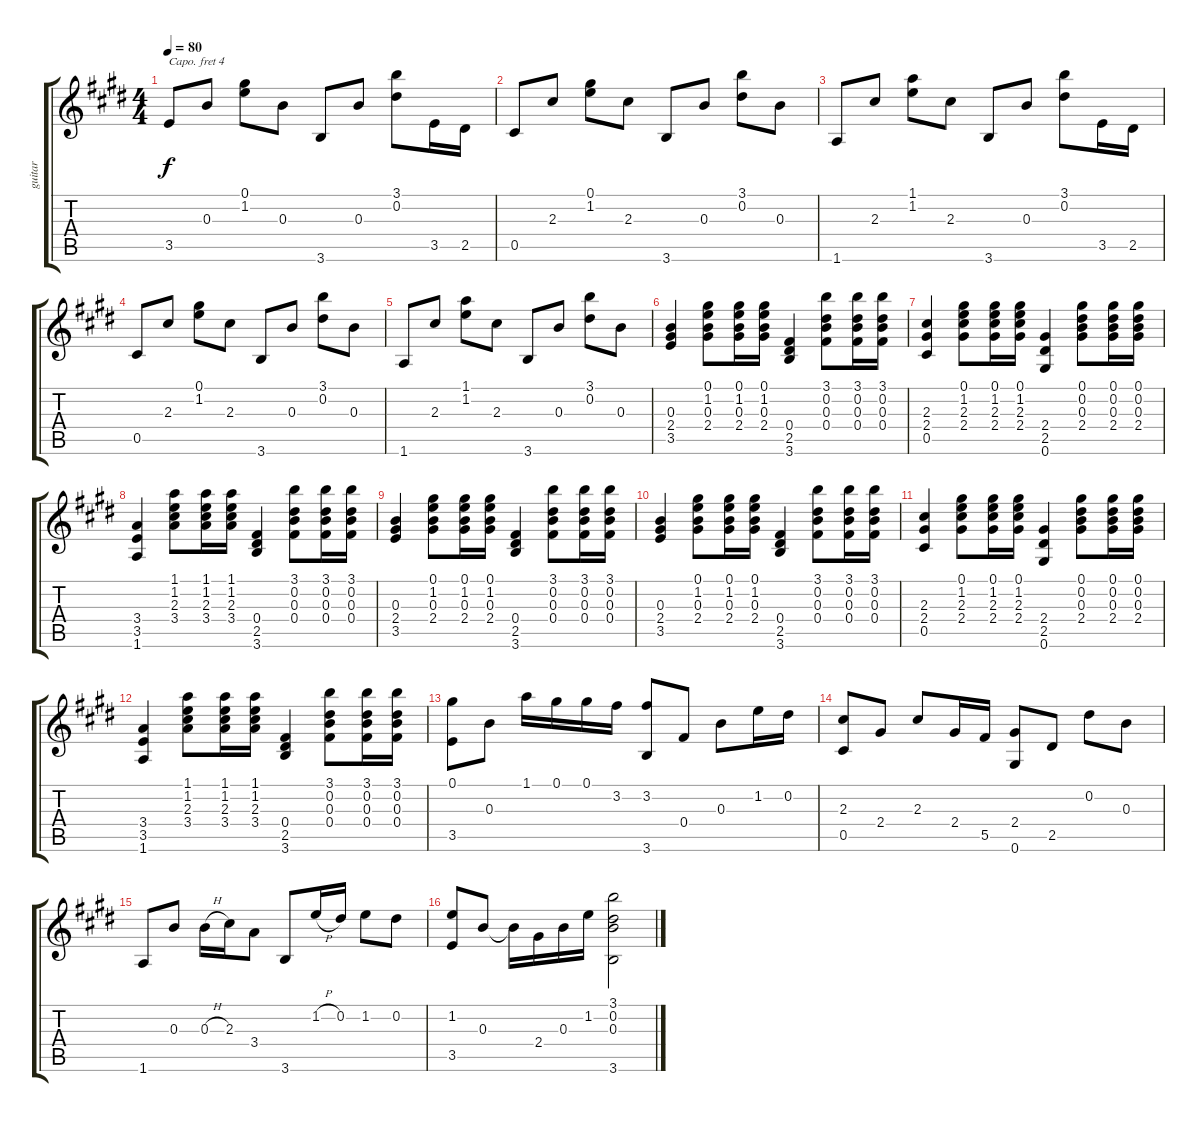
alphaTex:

\track ("guitar" "guitar") {instrument acousticguitarsteel}
\staff {score tabs}
\capo 4
\tuning (E4 B3 G3 D3 A2 E2) {hide}
\ts (4 4)
\tempo 80
\clef g2
\ks e
3.5.8{dy f} 0.3.8 (0.1 1.2).8 0.3.8 3.6.8 0.3.8 (3.1 0.2).8 3.5.16 2.5.16 |
0.5.8 2.3.8 (0.1 1.2).8 2.3.8 3.6.8 0.3.8 (3.1 0.2).8 0.3.8 |
1.6.8 2.3.8 (1.1 1.2).8 2.3.8 3.6.8 0.3.8 (3.1 0.2).8 3.5.16 2.5.16 |
0.5.8 2.3.8 (0.1 1.2).8 2.3.8 3.6.8 0.3.8 (3.1 0.2).8 0.3.8 |
1.6.8 2.3.8 (1.1 1.2).8 2.3.8 3.6.8 0.3.8 (3.1 0.2).8 0.3.8 |
(0.3 2.4 3.5).4 (0.1 1.2 0.3 2.4).8 (0.1 1.2 0.3 2.4).16 (0.1 1.2 0.3 2.4).16 (0.4 2.5 3.6).4 (3.1 0.2 0.3 0.4).8 (3.1 0.2 0.3 0.4).16 (3.1 0.2 0.3 0.4).16 |
(2.3 2.4 0.5).4 (0.1 1.2 2.3 2.4).8 (0.1 1.2 2.3 2.4).16 (0.1 1.2 2.3 2.4).16 (2.4 2.5 0.6).4 (0.1 0.2 0.3 2.4).8 (0.1 0.2 0.3 2.4).16 (0.1 0.2 0.3 2.4).16 |
(3.4 3.5 1.6).4 (1.1 1.2 2.3 3.4).8 (1.1 1.2 2.3 3.4).16 (1.1 1.2 2.3 3.4).16 (0.4 2.5 3.6).4 (3.1 0.2 0.3 0.4).8 (3.1 0.2 0.3 0.4).16 (3.1 0.2 0.3 0.4).16 |
(0.3 2.4 3.5).4 (0.1 1.2 0.3 2.4).8 (0.1 1.2 0.3 2.4).16 (0.1 1.2 0.3 2.4).16 (0.4 2.5 3.6).4 (3.1 0.2 0.3 0.4).8 (3.1 0.2 0.3 0.4).16 (3.1 0.2 0.3 0.4).16 |
(0.3 2.4 3.5).4 (0.1 1.2 0.3 2.4).8 (0.1 1.2 0.3 2.4).16 (0.1 1.2 0.3 2.4).16 (0.4 2.5 3.6).4 (3.1 0.2 0.3 0.4).8 (3.1 0.2 0.3 0.4).16 (3.1 0.2 0.3 0.4).16 |
(2.3 2.4 0.5).4 (0.1 1.2 2.3 2.4).8 (0.1 1.2 2.3 2.4).16 (0.1 1.2 2.3 2.4).16 (2.4 2.5 0.6).4 (0.1 0.2 0.3 2.4).8 (0.1 0.2 0.3 2.4).16 (0.1 0.2 0.3 2.4).16 |
(3.4 3.5 1.6).4 (1.1 1.2 2.3 3.4).8 (1.1 1.2 2.3 3.4).16 (1.1 1.2 2.3 3.4).16 (0.4 2.5 3.6).4 (3.1 0.2 0.3 0.4).8 (3.1 0.2 0.3 0.4).16 (3.1 0.2 0.3 0.4).16 |
(0.1 3.5).8 0.3.8 1.1.16 0.1.16 0.1.16 3.2.16 (3.2 3.6).8 0.4.8 0.3.8 1.2.16 0.2.16 |
(2.3 0.5).8 2.4.8 2.3.8 2.4.16 5.5.16 (2.4 0.6).8 2.5.8 0.2.8 0.3.8 |
1.6.8 0.3.8 0.3{h}.16 2.3.16 3.4.8 3.6.8 1.2{h}.16 0.2.16 1.2.8 0.2.8 |
(1.2 3.5).8 0.3.8 0.3{t}.16 2.4.16 0.3.16 1.2.16 (3.1 0.2 0.3 3.6).2
